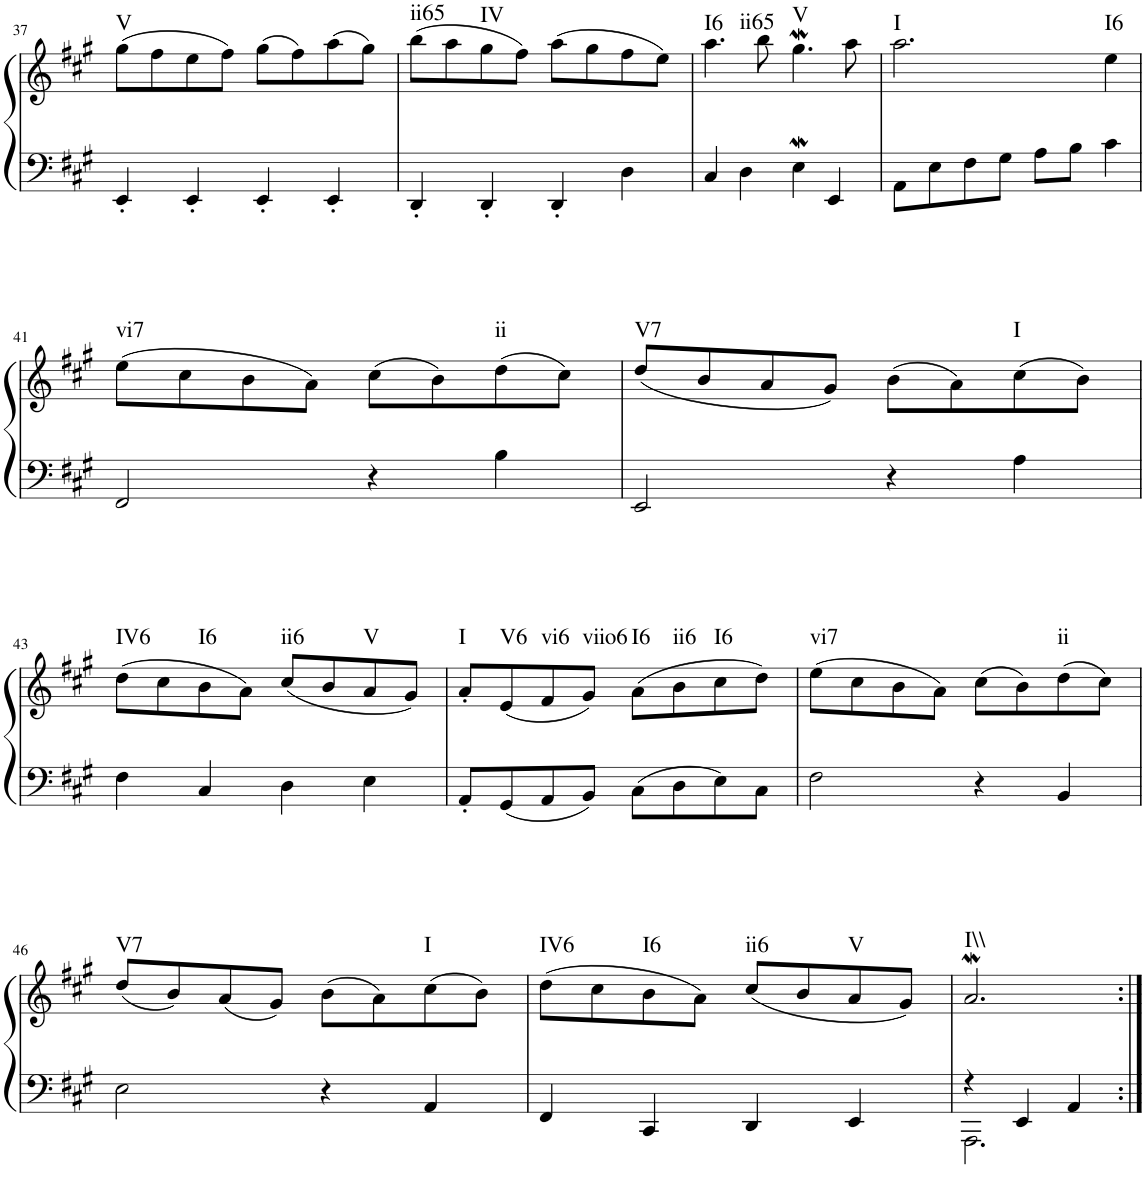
**kern	**kern	**harte
*part1	*part1	*part1
*staff2	*staff1	*
*I"unbenannt1	*	*
!!LO:PB:g=z
*clefF4	*clefG2	*
*k[f#c#g#]	*k[f#c#g#]	*
*M2/2	*M2/2	*
=37	=37	=37
!	!	!LO:H:kt=V
4EE'/	(8gg#\L	N
.	8ff#\	.
4EE'/	8ee\	.
.	8ff#\J)	.
4EE'/	(8gg#\L	.
.	8ff#\)	.
4EE'/	(8aa\	.
.	8gg#\J)	.
=38	=38	=38
!	!	!LO:H:kt=ii65
4DD'/	(8bb\L	N
.	8aa\	.
!	!	!LO:H:kt=IV
4DD'/	8gg#\	N
.	8ff#\J)	.
4DD'/	(8aa\L	.
.	8gg#\	.
4D\	8ff#\	.
.	8ee\J)	.
=39	=39	=39
!	!	!LO:H:n=1:kt=I6
!	!	!LO:H:n=2:kt=ii65
4C#/	4.aa\	N N
4D\	.	.
.	8bb\	.
!	!	!LO:H:kt=V
4EW\	4.gg#W\	N
4EE/	.	.
.	8aa\	.
=40	=40	=40
!	!	!LO:H:kt=I
8AA\L	2.aa\	N
8E\	.	.
8F#\	.	.
8G#\J	.	.
8A\L	.	.
8B\J	.	.
!	!	!LO:H:kt=I6
4c#\	4ee\	N
!!LO:LB:g=z
=41	=41	=41
!	!	!LO:H:kt=vi7
2FF#/	(8ee\L	N
.	8cc#\	.
.	8b\	.
.	8a\J)	.
4r	(8cc#\L	.
.	8b\)	.
!	!	!LO:H:kt=ii
4B\	(8dd\	N
.	8cc#\J)	.
=42	=42	=42
!	!	!LO:H:kt=V7
2EE/	(8dd/L	N
.	8b/	.
.	8a/	.
.	8g#/J)	.
4r	(8b\L	.
.	8a\)	.
!	!	!LO:H:kt=I
4A\	(8cc#\	N
.	8b\J)	.
!!LO:LB:g=z
=43	=43	=43
!	!	!LO:H:kt=IV6
4F#\	(8dd\L	N
.	8cc#\	.
!	!	!LO:H:kt=I6
4C#/	8b\	N
.	8a\J)	.
!	!	!LO:H:kt=ii6
4D\	(8cc#/L	N
.	8b/	.
!	!	!LO:H:kt=V
4E\	8a/	N
.	8g#/J)	.
=44	=44	=44
!	!	!LO:H:kt=I
8AA'/L	8a'/L	N
!	!	!LO:H:kt=V6
8GG#/	(8e/	N
!	!	!LO:H:kt=vi6
8AA/	8f#/	N
!	!	!LO:H:kt=viio6
8BB/J	8g#/J)	N
!	!	!LO:H:kt=I6
8C#\L	(8a\L	N
!	!	!LO:H:kt=ii6
8D\	8b\	N
!	!	!LO:H:kt=I6
8E\	8cc#\	N
8C#\J	8dd\J)	.
=45	=45	=45
!	!	!LO:H:kt=vi7
2F#\	(8ee\L	N
.	8cc#\	.
.	8b\	.
.	8a\J)	.
4r	(8cc#\L	.
.	8b\)	.
!	!	!LO:H:kt=ii
4BB/	(8dd\	N
.	8cc#\J)	.
!!LO:LB:g=z
=46	=46	=46
!	!	!LO:H:kt=V7
2E\	(8dd/L	N
.	8b/)	.
.	(8a/	.
.	8g#/J)	.
4r	(8b\L	.
.	8a\)	.
!	!	!LO:H:kt=I
4AA/	(8cc#\	N
.	8b\J)	.
=47	=47	=47
!	!	!LO:H:kt=IV6
4FF#/	(8dd\L	N
.	8cc#\	.
!	!	!LO:H:kt=I6
4CC#/	8b\	N
.	8a\J)	.
!	!	!LO:H:kt=ii6
4DD/	(8cc#/L	N
.	8b/	.
!	!	!LO:H:kt=V
4EE/	8a/	N
.	8g#/J)	.
=48	=48	=48
*^	*	*
!	!	!	!LO:H:kt=I\\
4r	2.AAA\	2.aw/	N
4EE/	.	.	.
4AA/	.	.	.
*v	*v	*	*
=:|!	=:|!	=:|!
*-	*-	*-
